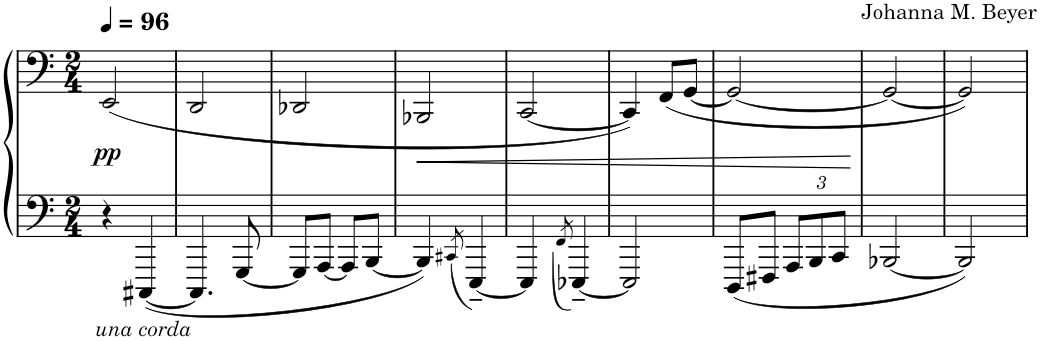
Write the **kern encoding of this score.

**kern	**kern	**dynam
*part1	*part1	*part1
*staff2	*staff1	*staff1/2
*I"Piano	*	*
*I'Pno.	*	*
*clefF4	*clefF4	*
*k[]	*k[]	*
*M2/4	*M2/4	*
*MM96	*MM96	*
=1	=1	=1
!	!	!LO:DY:b
4r	(2EE/	pp
!LO:TX:b:i:t=una corda	!	!
[4CCC#X/	.	.
=2	=2	=2
4.CCC#/]	2DD/	.
[8GGG/	.	.
=3	=3	=3
8GGG/L]	2DD-X/	.
[8AAA/J	.	.
8AAA/L]	.	.
[8BBB/J	.	.
=4	=4	=4
!	!	!LO:HP:b
4BBB/]	2BBB-X/	<
8qCC#X/	.	.
[4EEE~/	.	.
=5	=5	=5
4EEE/]	[2CC/	.
8qFF/	.	.
[4EEE-X~/	.	.
=6	=6	=6
2EEE-/]	4CC/])	.
.	(8FF/L	.
.	[8GG/J	.
=7	=7	=7
8DDD/L	2GG/_	.
8FFF#X/J	.	.
*Xbrackettup	*	*
12AAA/L	.	.
12BBB/	.	.
12CC/J	.	.
.	.	[
=8	=8	=8
[2BBB-X/	2GG/_	.
=9	=9	=9
2BBB-/]	2GG/])	.
=	=	=
*-	*-	*-
